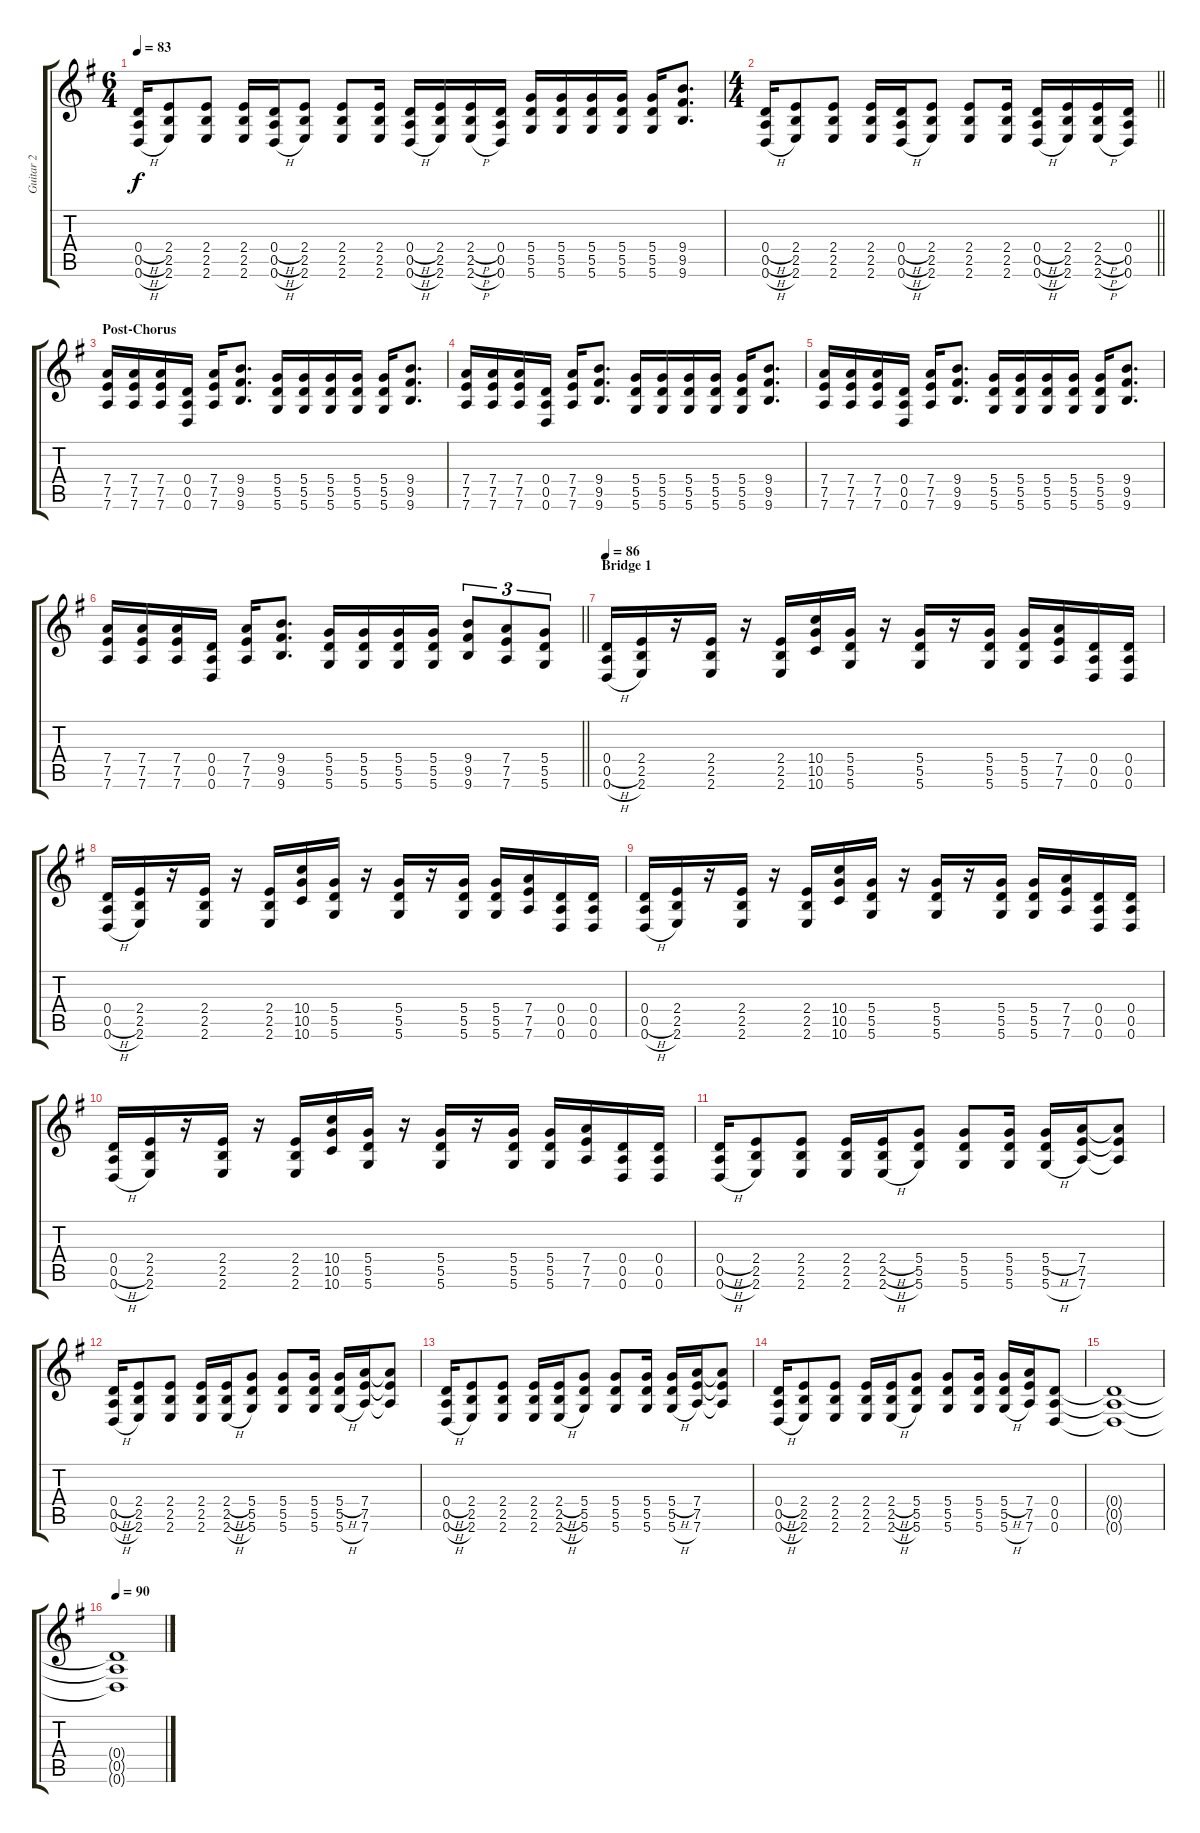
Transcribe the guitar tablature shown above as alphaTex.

\track ("Guitar 2" "Guitar 2") {instrument distortionguitar}
\staff {score tabs}
\tuning (E4 B3 G3 D3 A2 D2) {hide}
\ts (6 4)
\tempo 83
\clef g2
\ks eminor
(0.4{h} 0.5{h} 0.6{h}).16{dy f} (2.4 2.5 2.6).8 (2.4 2.5 2.6).8 (2.4 2.5 2.6).16 (0.4{h} 0.5{h} 0.6{h}).16 (2.4 2.5 2.6).8 (2.4 2.5 2.6).8 (2.4 2.5 2.6).16 (0.4{h} 0.5{h} 0.6{h}).16 (2.4 2.5 2.6).16 (2.4{h} 2.5{h} 2.6{h}).16 (0.4 0.5 0.6).16 (5.4 5.5 5.6).16 (5.4 5.5 5.6).16 (5.4 5.5 5.6).16 (5.4 5.5 5.6).16 (5.4 5.5 5.6).16 (9.4 9.5 9.6).8{d} |
\ts (4 4)
\barLineRight lightlight
(0.4{h} 0.5{h} 0.6{h}).16 (2.4 2.5 2.6).8 (2.4 2.5 2.6).8 (2.4 2.5 2.6).16 (0.4{h} 0.5{h} 0.6{h}).16 (2.4 2.5 2.6).8 (2.4 2.5 2.6).8 (2.4 2.5 2.6).16 (0.4{h} 0.5{h} 0.6{h}).16 (2.4 2.5 2.6).16 (2.4{h} 2.5{h} 2.6{h}).16 (0.4 0.5 0.6).16 |
\section ("" "Post-Chorus")
(7.4 7.5 7.6).16 (7.4 7.5 7.6).16 (7.4 7.5 7.6).16 (0.4 0.5 0.6).16 (7.4 7.5 7.6).16 (9.4 9.5 9.6).8{d} (5.4 5.5 5.6).16 (5.4 5.5 5.6).16 (5.4 5.5 5.6).16 (5.4 5.5 5.6).16 (5.4 5.5 5.6).16 (9.4 9.5 9.6).8{d} |
(7.4 7.5 7.6).16 (7.4 7.5 7.6).16 (7.4 7.5 7.6).16 (0.4 0.5 0.6).16 (7.4 7.5 7.6).16 (9.4 9.5 9.6).8{d} (5.4 5.5 5.6).16 (5.4 5.5 5.6).16 (5.4 5.5 5.6).16 (5.4 5.5 5.6).16 (5.4 5.5 5.6).16 (9.4 9.5 9.6).8{d} |
(7.4 7.5 7.6).16 (7.4 7.5 7.6).16 (7.4 7.5 7.6).16 (0.4 0.5 0.6).16 (7.4 7.5 7.6).16 (9.4 9.5 9.6).8{d} (5.4 5.5 5.6).16 (5.4 5.5 5.6).16 (5.4 5.5 5.6).16 (5.4 5.5 5.6).16 (5.4 5.5 5.6).16 (9.4 9.5 9.6).8{d} |
\barLineRight lightlight
(7.4 7.5 7.6).16 (7.4 7.5 7.6).16 (7.4 7.5 7.6).16 (0.4 0.5 0.6).16 (7.4 7.5 7.6).16 (9.4 9.5 9.6).8{d} (5.4 5.5 5.6).16 (5.4 5.5 5.6).16 (5.4 5.5 5.6).16 (5.4 5.5 5.6).16 (9.4 9.5 9.6).8{tu (3 2)} (7.4 7.5 7.6).8{tu (3 2)} (5.4 5.5 5.6).8{tu (3 2)} |
\section ("" "Bridge 1")
\tempo 86
(0.4 0.5{h} 0.6{h}).16 (2.4 2.5 2.6).16 r.16 (2.4 2.5 2.6).16 r.16 (2.4 2.5 2.6).16 (10.4 10.5 10.6).16 (5.4 5.5 5.6).16 r.16 (5.4 5.5 5.6).16 r.16 (5.4 5.5 5.6).16 (5.4 5.5 5.6).16 (7.4 7.5 7.6).16 (0.4 0.5 0.6).16 (0.4 0.5 0.6).16 |
(0.4 0.5{h} 0.6{h}).16 (2.4 2.5 2.6).16 r.16 (2.4 2.5 2.6).16 r.16 (2.4 2.5 2.6).16 (10.4 10.5 10.6).16 (5.4 5.5 5.6).16 r.16 (5.4 5.5 5.6).16 r.16 (5.4 5.5 5.6).16 (5.4 5.5 5.6).16 (7.4 7.5 7.6).16 (0.4 0.5 0.6).16 (0.4 0.5 0.6).16 |
(0.4 0.5{h} 0.6{h}).16 (2.4 2.5 2.6).16 r.16 (2.4 2.5 2.6).16 r.16 (2.4 2.5 2.6).16 (10.4 10.5 10.6).16 (5.4 5.5 5.6).16 r.16 (5.4 5.5 5.6).16 r.16 (5.4 5.5 5.6).16 (5.4 5.5 5.6).16 (7.4 7.5 7.6).16 (0.4 0.5 0.6).16 (0.4 0.5 0.6).16 |
(0.4 0.5{h} 0.6{h}).16 (2.4 2.5 2.6).16 r.16 (2.4 2.5 2.6).16 r.16 (2.4 2.5 2.6).16 (10.4 10.5 10.6).16 (5.4 5.5 5.6).16 r.16 (5.4 5.5 5.6).16 r.16 (5.4 5.5 5.6).16 (5.4 5.5 5.6).16 (7.4 7.5 7.6).16 (0.4 0.5 0.6).16 (0.4 0.5 0.6).16 |
(0.4{h} 0.5{h} 0.6{h}).16 (2.4 2.5 2.6).8 (2.4 2.5 2.6).8 (2.4 2.5 2.6).16 (2.4{h} 2.5{h} 2.6{h}).16 (5.4 5.5 5.6).8 (5.4 5.5 5.6).8 (5.4 5.5 5.6).16 (5.4{h} 5.5 5.6{h}).16 (7.4 7.5 7.6).16 (7.4{t} 7.5{t} 7.6{t}).8 |
(0.4{h} 0.5{h} 0.6{h}).16 (2.4 2.5 2.6).8 (2.4 2.5 2.6).8 (2.4 2.5 2.6).16 (2.4{h} 2.5{h} 2.6{h}).16 (5.4 5.5 5.6).8 (5.4 5.5 5.6).8 (5.4 5.5 5.6).16 (5.4{h} 5.5 5.6{h}).16 (7.4 7.5 7.6).16 (7.4{t} 7.5{t} 7.6{t}).8 |
(0.4{h} 0.5{h} 0.6{h}).16 (2.4 2.5 2.6).8 (2.4 2.5 2.6).8 (2.4 2.5 2.6).16 (2.4{h} 2.5{h} 2.6{h}).16 (5.4 5.5 5.6).8 (5.4 5.5 5.6).8 (5.4 5.5 5.6).16 (5.4{h} 5.5 5.6{h}).16 (7.4 7.5 7.6).16 (7.4{t} 7.5{t} 7.6{t}).8 |
(0.4{h} 0.5{h} 0.6{h}).16 (2.4 2.5 2.6).8 (2.4 2.5 2.6).8 (2.4 2.5 2.6).16 (2.4{h} 2.5{h} 2.6{h}).16 (5.4 5.5 5.6).8 (5.4 5.5 5.6).8 (5.4 5.5 5.6).16 (5.4{h} 5.5 5.6{h}).16 (7.4 7.5 7.6).16 (0.4 0.5 0.6).8{volume 0} |
(0.4{t} 0.5{t} 0.6{t}).1 |
\tempo 90
(0.4{t} 0.5{t} 0.6{t}).1
